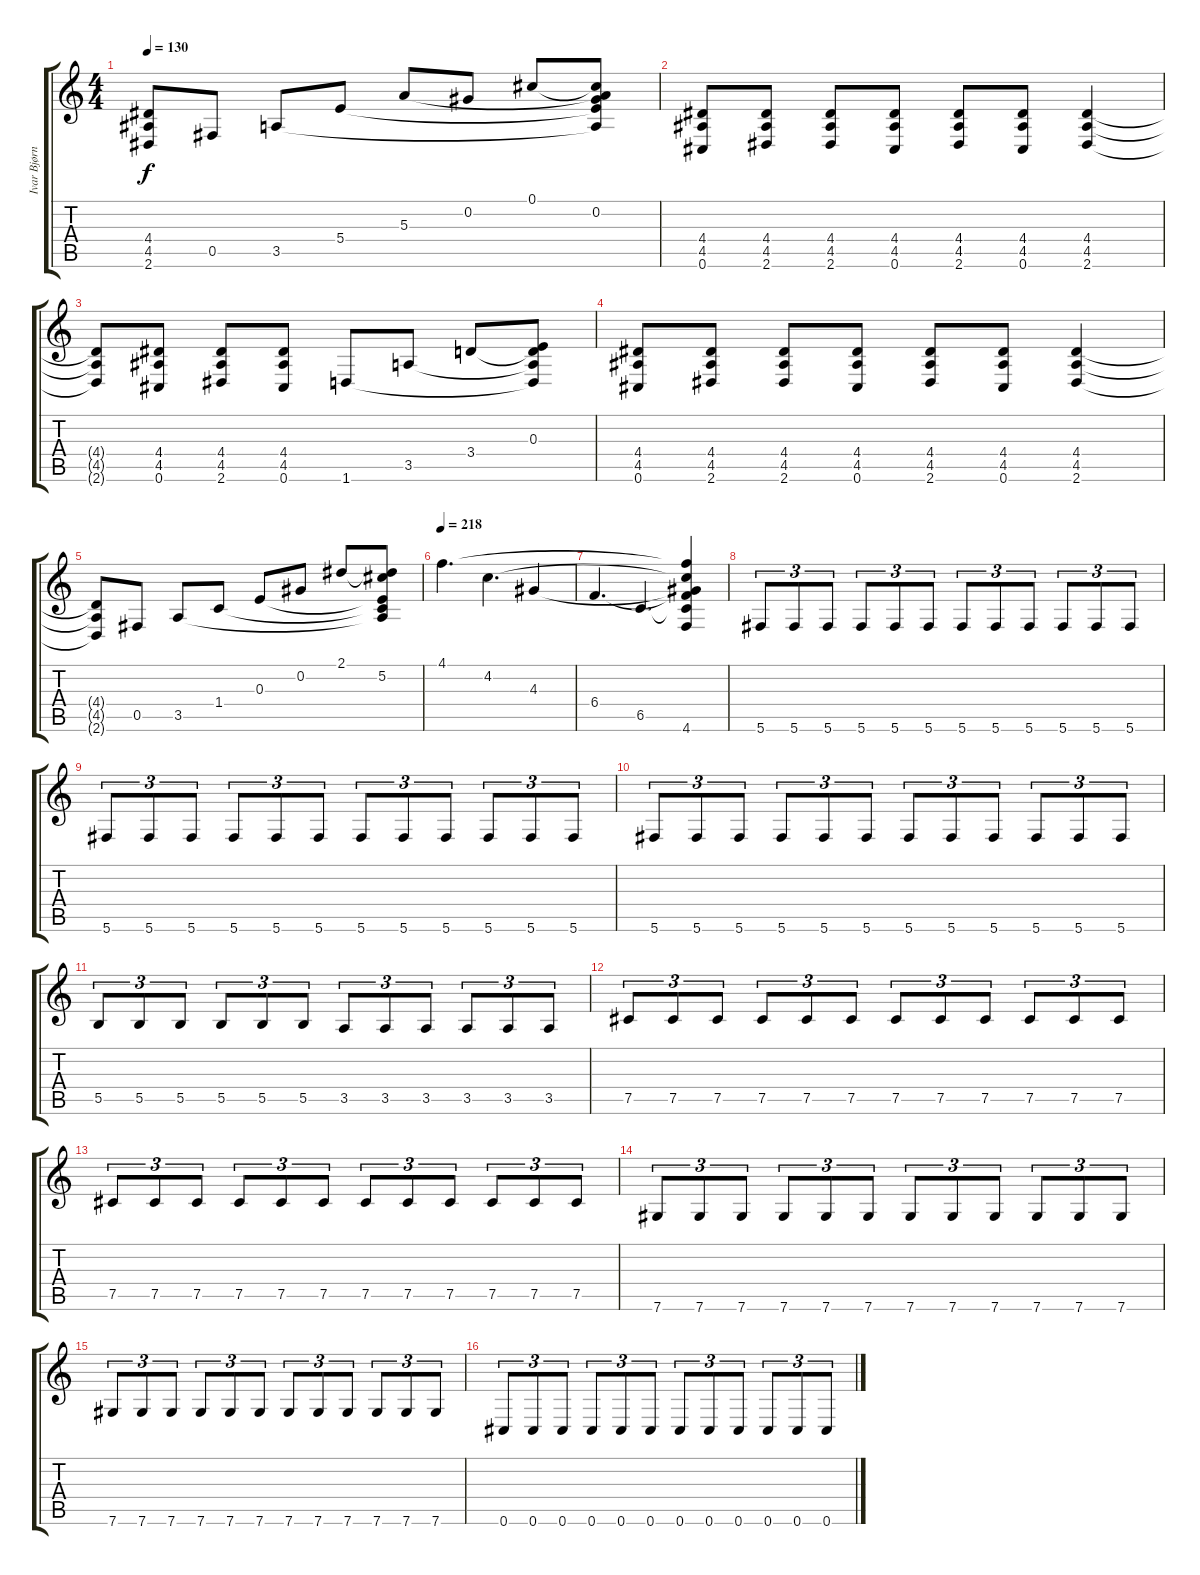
\track ("Ivar Bjørnson" "Ivar Bjørn") {instrument distortionguitar}
\staff {score tabs}
\tuning (Db4 Ab3 E3 B2 Gb2 Db2) {hide}
\ts (4 4)
\tempo 130
\clef g2
\ks c
(4.4{t} 4.5{t} 2.6{t}).8{dy f} 0.5.8 3.5.8 5.4.8 5.3.8 0.2.8 0.1.8 (0.1{t} 0.2 5.3{t} 5.4{t} 3.5{t}).8 |
(4.4 4.5 0.6).8 (4.4 4.5 2.6).8 (4.4 4.5 2.6).8 (4.4 4.5 0.6).8 (4.4 4.5 2.6).8 (4.4 4.5 0.6).8 (4.4 4.5 2.6).4 |
(4.4{t} 4.5{t} 2.6{t}).8 (4.4 4.5 0.6).8 (4.4 4.5 2.6).8 (4.4 4.5 0.6).8 1.6.8 3.5.8 3.4.8 (0.3 3.4{t} 3.5{t} 1.6{t}).8 |
(4.4 4.5 0.6).8 (4.4 4.5 2.6).8 (4.4 4.5 2.6).8 (4.4 4.5 0.6).8 (4.4 4.5 2.6).8 (4.4 4.5 0.6).8 (4.4 4.5 2.6).4 |
(4.4{t} 4.5{t} 2.6{t}).8 0.5.8 3.5.8 1.4.8 0.3.8 0.2.8 2.1.8 (2.1{t} 5.2 0.3{t} 1.4{t} 3.5{t}).8 |
\tempo 218
4.1.4{d} 4.2.4{d} 4.3.4 |
6.4.4{d} 6.5.4{d} (4.1{t} 4.2{t} 4.3{t} 6.4{t} 6.5{t} 4.6).4 |
5.6.8{tu (3 2)} 5.6.8{tu (3 2)} 5.6.8{tu (3 2)} 5.6.8{tu (3 2)} 5.6.8{tu (3 2)} 5.6.8{tu (3 2)} 5.6.8{tu (3 2)} 5.6.8{tu (3 2)} 5.6.8{tu (3 2)} 5.6.8{tu (3 2)} 5.6.8{tu (3 2)} 5.6.8{tu (3 2)} |
5.6.8{tu (3 2)} 5.6.8{tu (3 2)} 5.6.8{tu (3 2)} 5.6.8{tu (3 2)} 5.6.8{tu (3 2)} 5.6.8{tu (3 2)} 5.6.8{tu (3 2)} 5.6.8{tu (3 2)} 5.6.8{tu (3 2)} 5.6.8{tu (3 2)} 5.6.8{tu (3 2)} 5.6.8{tu (3 2)} |
5.6.8{tu (3 2)} 5.6.8{tu (3 2)} 5.6.8{tu (3 2)} 5.6.8{tu (3 2)} 5.6.8{tu (3 2)} 5.6.8{tu (3 2)} 5.6.8{tu (3 2)} 5.6.8{tu (3 2)} 5.6.8{tu (3 2)} 5.6.8{tu (3 2)} 5.6.8{tu (3 2)} 5.6.8{tu (3 2)} |
5.5.8{tu (3 2)} 5.5.8{tu (3 2)} 5.5.8{tu (3 2)} 5.5.8{tu (3 2)} 5.5.8{tu (3 2)} 5.5.8{tu (3 2)} 3.5.8{tu (3 2)} 3.5.8{tu (3 2)} 3.5.8{tu (3 2)} 3.5.8{tu (3 2)} 3.5.8{tu (3 2)} 3.5.8{tu (3 2)} |
7.5.8{tu (3 2)} 7.5.8{tu (3 2)} 7.5.8{tu (3 2)} 7.5.8{tu (3 2)} 7.5.8{tu (3 2)} 7.5.8{tu (3 2)} 7.5.8{tu (3 2)} 7.5.8{tu (3 2)} 7.5.8{tu (3 2)} 7.5.8{tu (3 2)} 7.5.8{tu (3 2)} 7.5.8{tu (3 2)} |
7.5.8{tu (3 2)} 7.5.8{tu (3 2)} 7.5.8{tu (3 2)} 7.5.8{tu (3 2)} 7.5.8{tu (3 2)} 7.5.8{tu (3 2)} 7.5.8{tu (3 2)} 7.5.8{tu (3 2)} 7.5.8{tu (3 2)} 7.5.8{tu (3 2)} 7.5.8{tu (3 2)} 7.5.8{tu (3 2)} |
7.6.8{tu (3 2)} 7.6.8{tu (3 2)} 7.6.8{tu (3 2)} 7.6.8{tu (3 2)} 7.6.8{tu (3 2)} 7.6.8{tu (3 2)} 7.6.8{tu (3 2)} 7.6.8{tu (3 2)} 7.6.8{tu (3 2)} 7.6.8{tu (3 2)} 7.6.8{tu (3 2)} 7.6.8{tu (3 2)} |
7.6.8{tu (3 2)} 7.6.8{tu (3 2)} 7.6.8{tu (3 2)} 7.6.8{tu (3 2)} 7.6.8{tu (3 2)} 7.6.8{tu (3 2)} 7.6.8{tu (3 2)} 7.6.8{tu (3 2)} 7.6.8{tu (3 2)} 7.6.8{tu (3 2)} 7.6.8{tu (3 2)} 7.6.8{tu (3 2)} |
0.6.8{tu (3 2)} 0.6.8{tu (3 2)} 0.6.8{tu (3 2)} 0.6.8{tu (3 2)} 0.6.8{tu (3 2)} 0.6.8{tu (3 2)} 0.6.8{tu (3 2)} 0.6.8{tu (3 2)} 0.6.8{tu (3 2)} 0.6.8{tu (3 2)} 0.6.8{tu (3 2)} 0.6.8{tu (3 2)}
